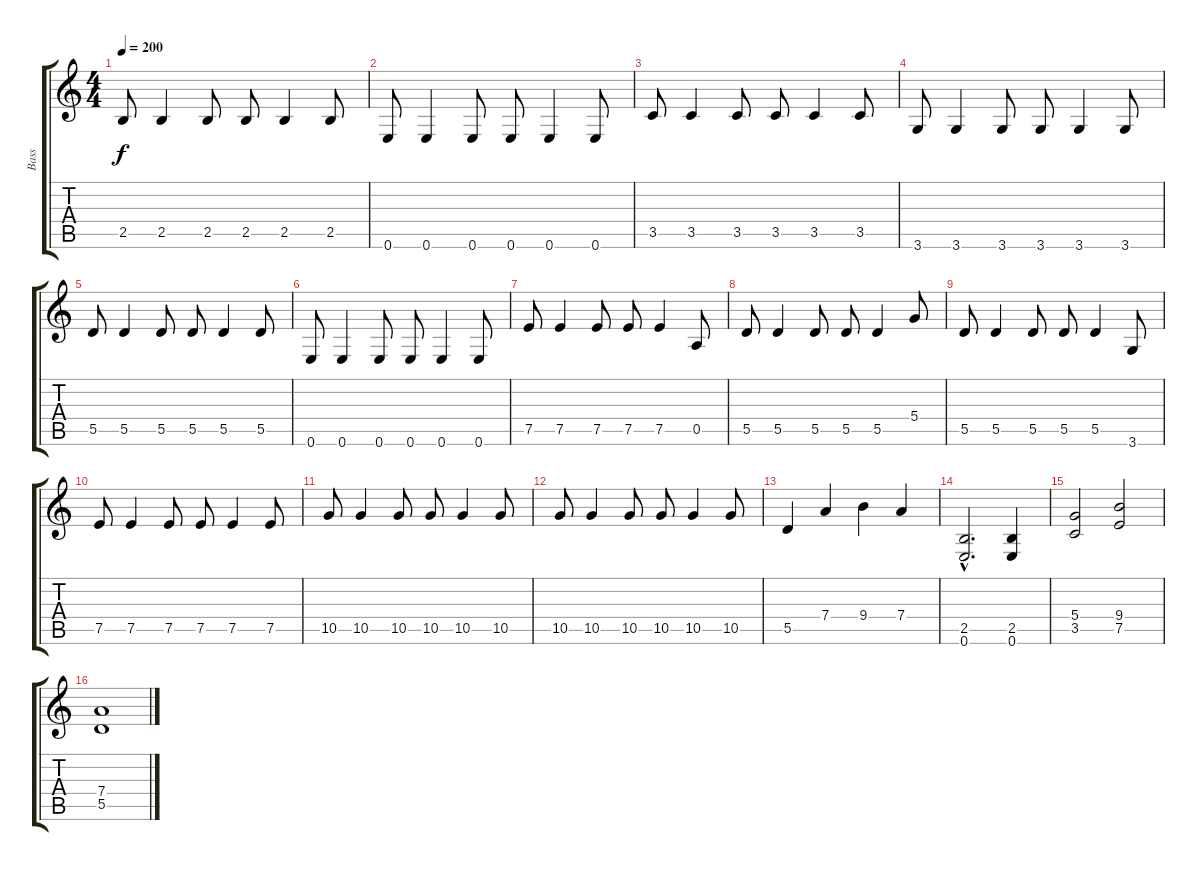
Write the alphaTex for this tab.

\track ("Bass" "Bass") {instrument electricbasspick}
\staff {score tabs}
\tuning (E4 B3 G3 D3 A2 E2) {hide}
\ts (4 4)
\tempo 200
\clef g2
\ks c
2.5.8{dy f} 2.5.4 2.5.8 2.5.8 2.5.4 2.5.8 |
0.6.8 0.6.4 0.6.8 0.6.8 0.6.4 0.6.8 |
3.5.8 3.5.4 3.5.8 3.5.8 3.5.4 3.5.8 |
3.6.8 3.6.4 3.6.8 3.6.8 3.6.4 3.6.8 |
5.5.8 5.5.4 5.5.8 5.5.8 5.5.4 5.5.8 |
0.6.8 0.6.4 0.6.8 0.6.8 0.6.4 0.6.8 |
7.5.8 7.5.4 7.5.8 7.5.8 7.5.4 0.5.8 |
5.5.8 5.5.4 5.5.8 5.5.8 5.5.4 5.4.8 |
5.5.8 5.5.4 5.5.8 5.5.8 5.5.4 3.6.8 |
7.5.8 7.5.4 7.5.8 7.5.8 7.5.4 7.5.8 |
10.5.8 10.5.4 10.5.8 10.5.8 10.5.4 10.5.8 |
10.5.8 10.5.4 10.5.8 10.5.8 10.5.4 10.5.8 |
5.5.4 7.4.4 9.4.4 7.4.4 |
(2.5{hac} 0.6{hac}).2{d} (2.5 0.6).4 |
(5.4 3.5).2 (9.4 7.5).2 |
(7.4 5.5).1
